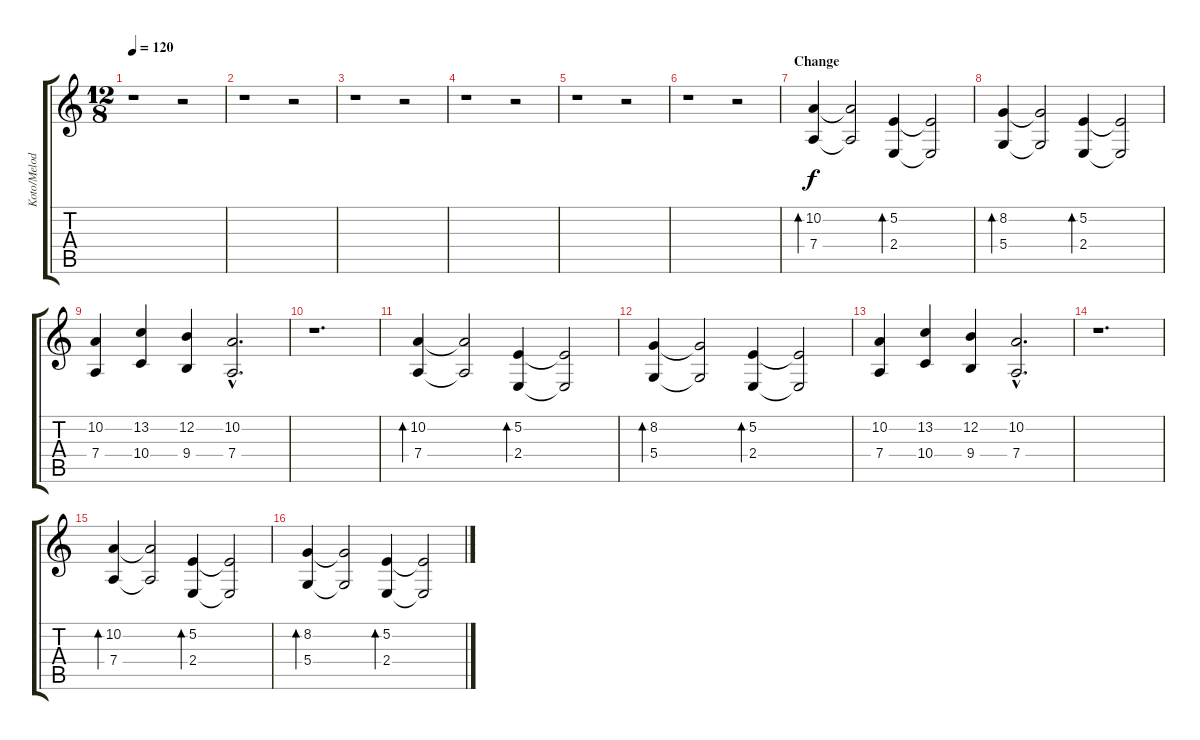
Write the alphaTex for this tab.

\track ("Koto/Melody" "Koto/Melod") {instrument koto}
\staff {score tabs}
\tuning (E4 B3 G3 D3 A2 E2) {hide}
\ts (12 8)
\tempo 120
\clef g2
\ks c
r.1{dy f} r.2 |
r.1 r.2 |
r.1 r.2 |
r.1 r.2 |
r.1 r.2 |
r.1 r.2 |
\section ("" "Change")
(10.2 7.4).4{bd 240} (10.2{t} 7.4{t}).2 (5.2 2.4).4{bd 240} (5.2{t} 2.4{t}).2 |
(8.2 5.4).4{bd 240} (8.2{t} 5.4{t}).2 (5.2 2.4).4{bd 240} (5.2{t} 2.4{t}).2 |
(10.2 7.4).4 (13.2 10.4).4 (12.2 9.4).4 (10.2{hac} 7.4{hac}).2{d} |
r.1{d} |
(10.2 7.4).4{bd 240} (10.2{t} 7.4{t}).2 (5.2 2.4).4{bd 240} (5.2{t} 2.4{t}).2 |
(8.2 5.4).4{bd 240} (8.2{t} 5.4{t}).2 (5.2 2.4).4{bd 240} (5.2{t} 2.4{t}).2 |
(10.2 7.4).4 (13.2 10.4).4 (12.2 9.4).4 (10.2{hac} 7.4{hac}).2{d} |
r.1{d} |
(10.2 7.4).4{bd 240} (10.2{t} 7.4{t}).2 (5.2 2.4).4{bd 240} (5.2{t} 2.4{t}).2 |
(8.2 5.4).4{bd 240} (8.2{t} 5.4{t}).2 (5.2 2.4).4{bd 240} (5.2{t} 2.4{t}).2
